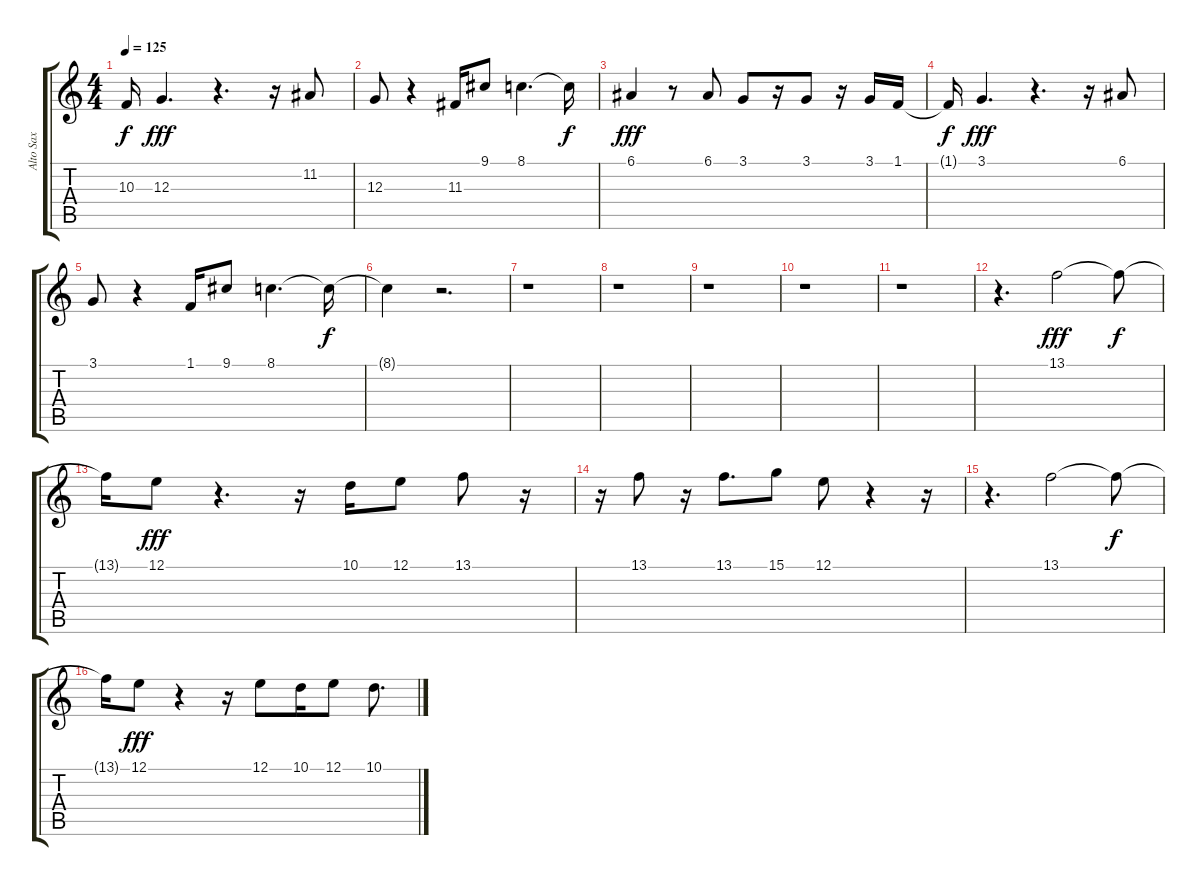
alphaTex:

\track ("Alto Sax" "Alto Sax") {instrument tenorsax}
\staff {score tabs}
\tuning (E4 B3 G3 D3 A2 E2) {hide}
\ts (4 4)
\tempo 125
\clef g2
\ks c
10.3{t}.16{dy f} 12.3.4{d dy fff} r.4{d} r.16 11.2.8 |
12.3.8 r.4 11.3.16 9.1.8 8.1.4{d} 8.1{t}.16{dy f} |
6.1.4{dy fff} r.8 6.1.8 3.1.8 r.16 3.1.8 r.16 3.1.16 1.1.16 |
1.1{t}.16{dy f} 3.1.4{d dy fff} r.4{d} r.16 6.1.8 |
3.1.8 r.4 1.1.16 9.1.8 8.1.4{d} 8.1{t}.16{dy f} |
8.1{t}.4 r.2{d} |
r.1 |
r.1 |
r.1 |
r.1 |
r.1 |
r.4{d} 13.1.2{dy fff} 13.1{t}.8{dy f} |
13.1{t}.16 12.1.8{dy fff} r.4{d} r.16 10.1.16 12.1.8 13.1.8 r.16 |
r.16 13.1.8 r.16 13.1.8{d} 15.1.8 12.1.8 r.4 r.16 |
r.4{d} 13.1.2 13.1{t}.8{dy f} |
13.1{t}.16 12.1.8{dy fff} r.4 r.16 12.1.8 10.1.16 12.1.8 10.1.8{d}
